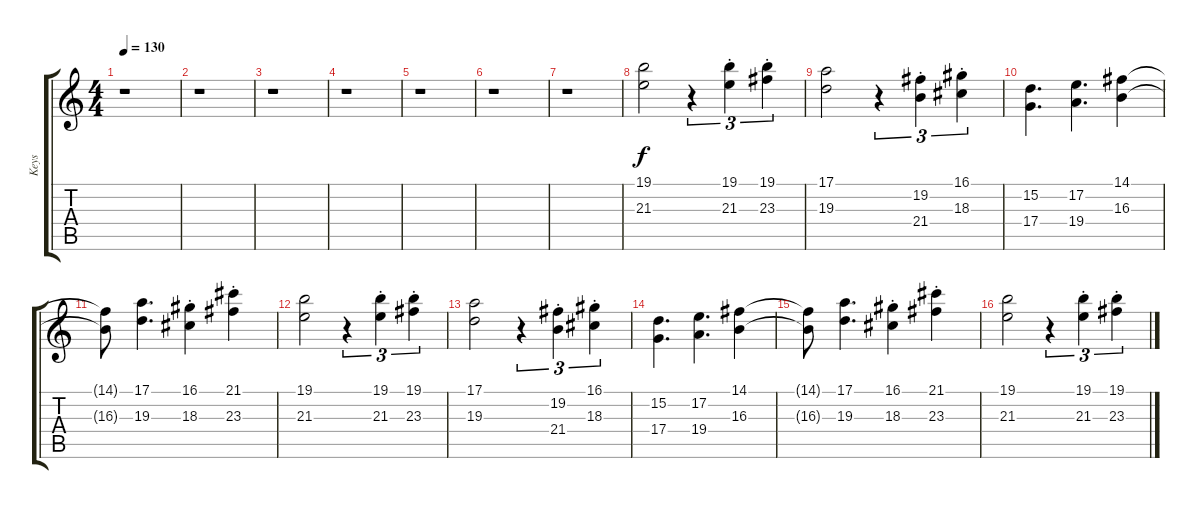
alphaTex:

\track ("Keys" "Keys") {instrument rockorgan}
\staff {score tabs}
\tuning (E4 B3 G3 D3 A2 E2) {hide}
\ts (4 4)
\tempo 130
\clef g2
\ks c
r.1{dy f} |
r.1 |
r.1 |
r.1 |
r.1 |
r.1 |
r.1 |
(19.1 21.3).2{volume 10} r.4{tu (3 2)} (19.1{st} 21.3{st}).4{tu (3 2)} (19.1{st} 23.3{st}).4{tu (3 2)} |
(17.1 19.3).2 r.4{tu (3 2)} (19.2{st} 21.4{st}).4{tu (3 2)} (16.1{st} 18.3{st}).4{tu (3 2)} |
(15.2 17.4).4{d} (17.2 19.4).4{d} (14.1 16.3).4 |
(14.1{t} 16.3{t}).8 (17.1 19.3).4{d} (16.1{st} 18.3{st}).4 (21.1{st} 23.3{st}).4 |
(19.1 21.3).2 r.4{tu (3 2)} (19.1{st} 21.3{st}).4{tu (3 2)} (19.1{st} 23.3{st}).4{tu (3 2)} |
(17.1 19.3).2 r.4{tu (3 2)} (19.2{st} 21.4{st}).4{tu (3 2)} (16.1{st} 18.3{st}).4{tu (3 2)} |
(15.2 17.4).4{d} (17.2 19.4).4{d} (14.1 16.3).4 |
(14.1{t} 16.3{t}).8 (17.1 19.3).4{d} (16.1{st} 18.3{st}).4 (21.1{st} 23.3{st}).4 |
(19.1 21.3).2 r.4{tu (3 2)} (19.1{st} 21.3{st}).4{tu (3 2)} (19.1{st} 23.3{st}).4{tu (3 2)}
